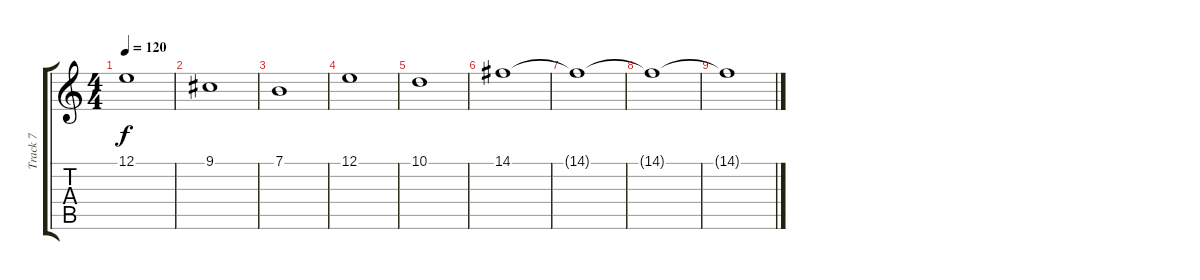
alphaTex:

\track ("Track 7" "Track 7") {instrument flute}
\staff {score tabs}
\tuning (E4 B3 G3 D3 A2 E2) {hide}
\ts (4 4)
\tempo 120
\clef g2
\ks c
12.1{t}.1{dy f} |
9.1.1 |
7.1.1 |
12.1.1 |
10.1.1 |
14.1.1 |
14.1{t}.1 |
14.1{t}.1 |
14.1{t}.1
